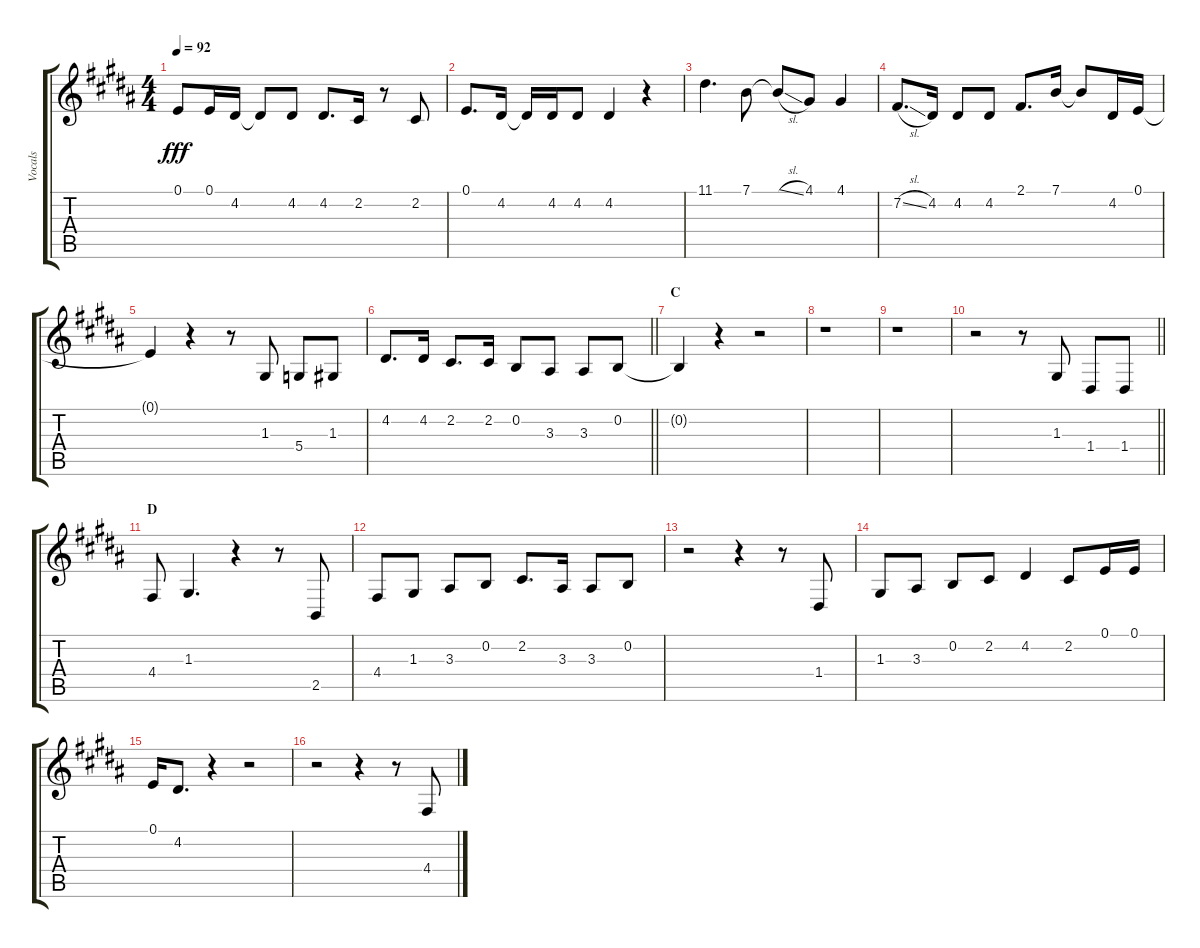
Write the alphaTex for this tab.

\track ("Vocals" "Vocals") {instrument voiceoohs}
\staff {score tabs}
\tuning (E4 B3 G3 D3 A2 E2) {hide}
\ts (4 4)
\tempo 92
\clef g2
\ks b
0.1.8{dy fff} 0.1.16 4.2.16 4.2{t}.8 4.2.8 4.2.8{d} 2.2.16 r.8 2.2.8 |
0.1.8{d} 4.2.16 4.2{t}.16 4.2.16 4.2.8 4.2.4 r.4 |
11.1.4{d} 7.1.8 7.1{sl t}.8 4.1.8 4.1.4 |
7.2{sl}.8{d} 4.2.16 4.2.8 4.2.8 2.1.8{d} 7.1.16 7.1{t}.8 4.2.16 0.1.16 |
0.1{t}.4 r.4 r.8 1.3.8 5.4.8 1.3.8 |
\barLineRight lightlight
4.2.8{d} 4.2.16 2.2.8{d} 2.2.16 0.2.8 3.3.8 3.3.8 0.2.8 |
\section ("" "C")
0.2{t}.4 r.4 r.2 |
r.1 |
r.1 |
\barLineRight lightlight
r.2 r.8 1.3.8 1.4.8 1.4.8 |
\section ("" "D")
4.4.8 1.3.4{d} r.4 r.8 2.5.8 |
4.4.8 1.3.8 3.3.8 0.2.8 2.2.8{d} 3.3.16 3.3.8 0.2.8 |
r.2 r.4 r.8 1.4.8 |
1.3.8 3.3.8 0.2.8 2.2.8 4.2.4 2.2.8 0.1.16 0.1.16 |
0.1.16 4.2.8{d} r.4 r.2 |
r.2 r.4 r.8 4.4.8
